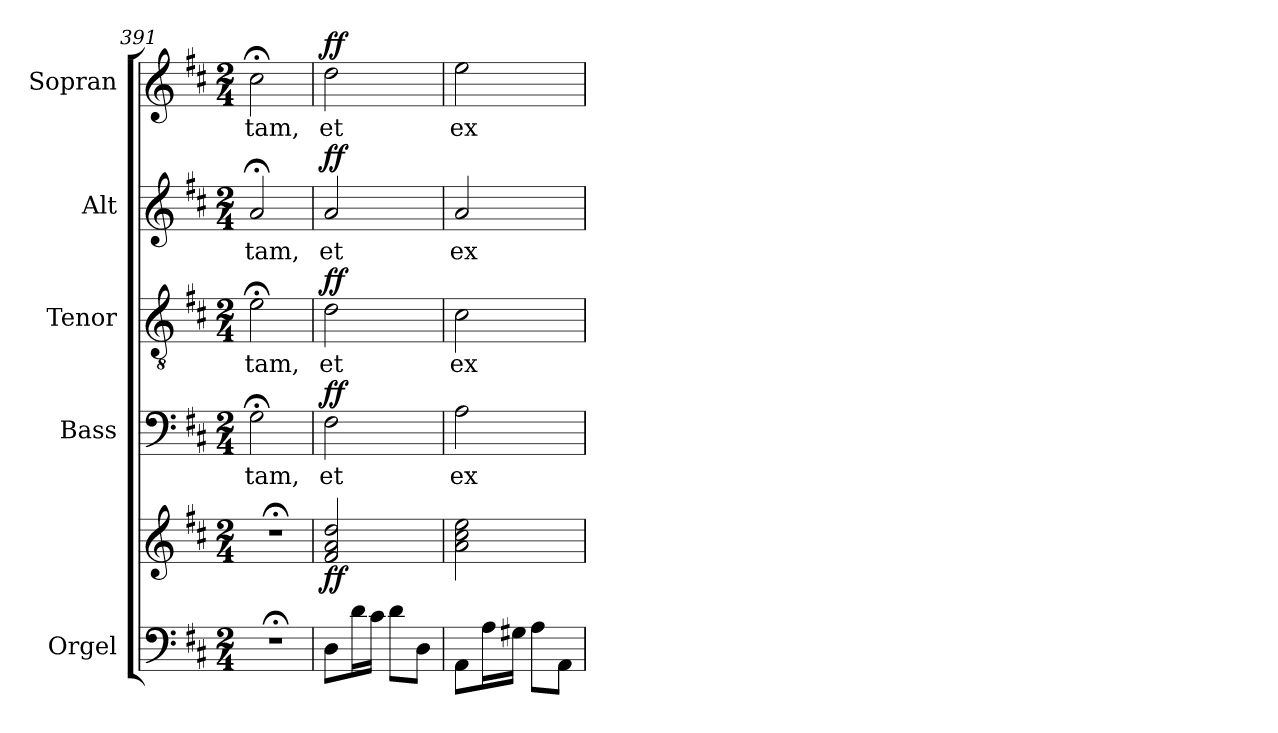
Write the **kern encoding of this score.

**kern	**kern	**dynam	**kern	**text	**dynam	**kern	**text	**dynam	**kern	**text	**dynam	**kern	**text	**dynam
*part5	*part5	*part5	*part4	*part4	*part4	*part3	*part3	*part3	*part2	*part2	*part2	*part1	*part1	*part1
*staff6	*staff5	*staff5/6	*staff4	*staff4	*staff4	*staff3	*staff3	*staff3	*staff2	*staff2	*staff2	*staff1	*staff1	*staff1
*I"Orgel	*	*	*I"Bass	*	*	*I"Tenor	*	*	*I"Alt	*	*	*I"Sopran	*	*
*I'Org.	*	*	*I'B.	*	*	*I'T.	*	*	*I'A.	*	*	*I'S.	*	*
*clefF4	*clefG2	*	*clefF4	*	*	*clefGv2	*	*	*clefG2	*	*	*clefG2	*	*
*k[f#c#]	*k[f#c#]	*	*k[f#c#]	*	*	*k[f#c#]	*	*	*k[f#c#]	*	*	*k[f#c#]	*	*
*D:	*D:	*	*D:	*	*	*D:	*	*	*D:	*	*	*D:	*	*
*M2/4	*M2/4	*	*M2/4	*	*	*M2/4	*	*	*M2/4	*	*	*M2/4	*	*
=391	=391	=391	=391	=391	=391	=391	=391	=391	=391	=391	=391	=391	=391	=391
!	!	!	!	!LO:LY:b	!	!	!LO:LY:b	!	!	!LO:LY:b	!	!	!LO:LY:b	!
2r;<	2r;<	.	2G;<\	-tam,	.	2e;<\	-tam,	.	2a;</	-tam,	.	2cc#;<\	-tam,	.
=392	=392	=392	=392	=392	=392	=392	=392	=392	=392	=392	=392	=392	=392	=392
!	!	!LO:DY:b	!	!LO:LY:b	!LO:DY:a	!	!LO:LY:b	!LO:DY:a	!	!LO:LY:b	!LO:DY:a	!	!LO:LY:b	!LO:DY:a
8D\L	2f#/ 2a/ 2dd/	ff	2F#\	et	ff	2d\	et	ff	2a/	et	ff	2dd\	et	ff
16d\L	.	.	.	.	.	.	.	.	.	.	.	.	.	.
16c#\JJ	.	.	.	.	.	.	.	.	.	.	.	.	.	.
8d\L	.	.	.	.	.	.	.	.	.	.	.	.	.	.
8D\J	.	.	.	.	.	.	.	.	.	.	.	.	.	.
=393	=393	=393	=393	=393	=393	=393	=393	=393	=393	=393	=393	=393	=393	=393
!	!	!	!	!LO:LY:b	!	!	!LO:LY:b	!	!	!LO:LY:b	!	!	!LO:LY:b	!
8AA\L	2a\ 2cc#\ 2ee\	.	2A\	ex-	.	2c#\	ex-	.	2a/	ex-	.	2ee\	ex-	.
16A\L	.	.	.	.	.	.	.	.	.	.	.	.	.	.
16G#X\JJ	.	.	.	.	.	.	.	.	.	.	.	.	.	.
8A\L	.	.	.	.	.	.	.	.	.	.	.	.	.	.
8AA\J	.	.	.	.	.	.	.	.	.	.	.	.	.	.
=	=	=	=	=	=	=	=	=	=	=	=	=	=	=
*-	*-	*-	*-	*-	*-	*-	*-	*-	*-	*-	*-	*-	*-	*-
